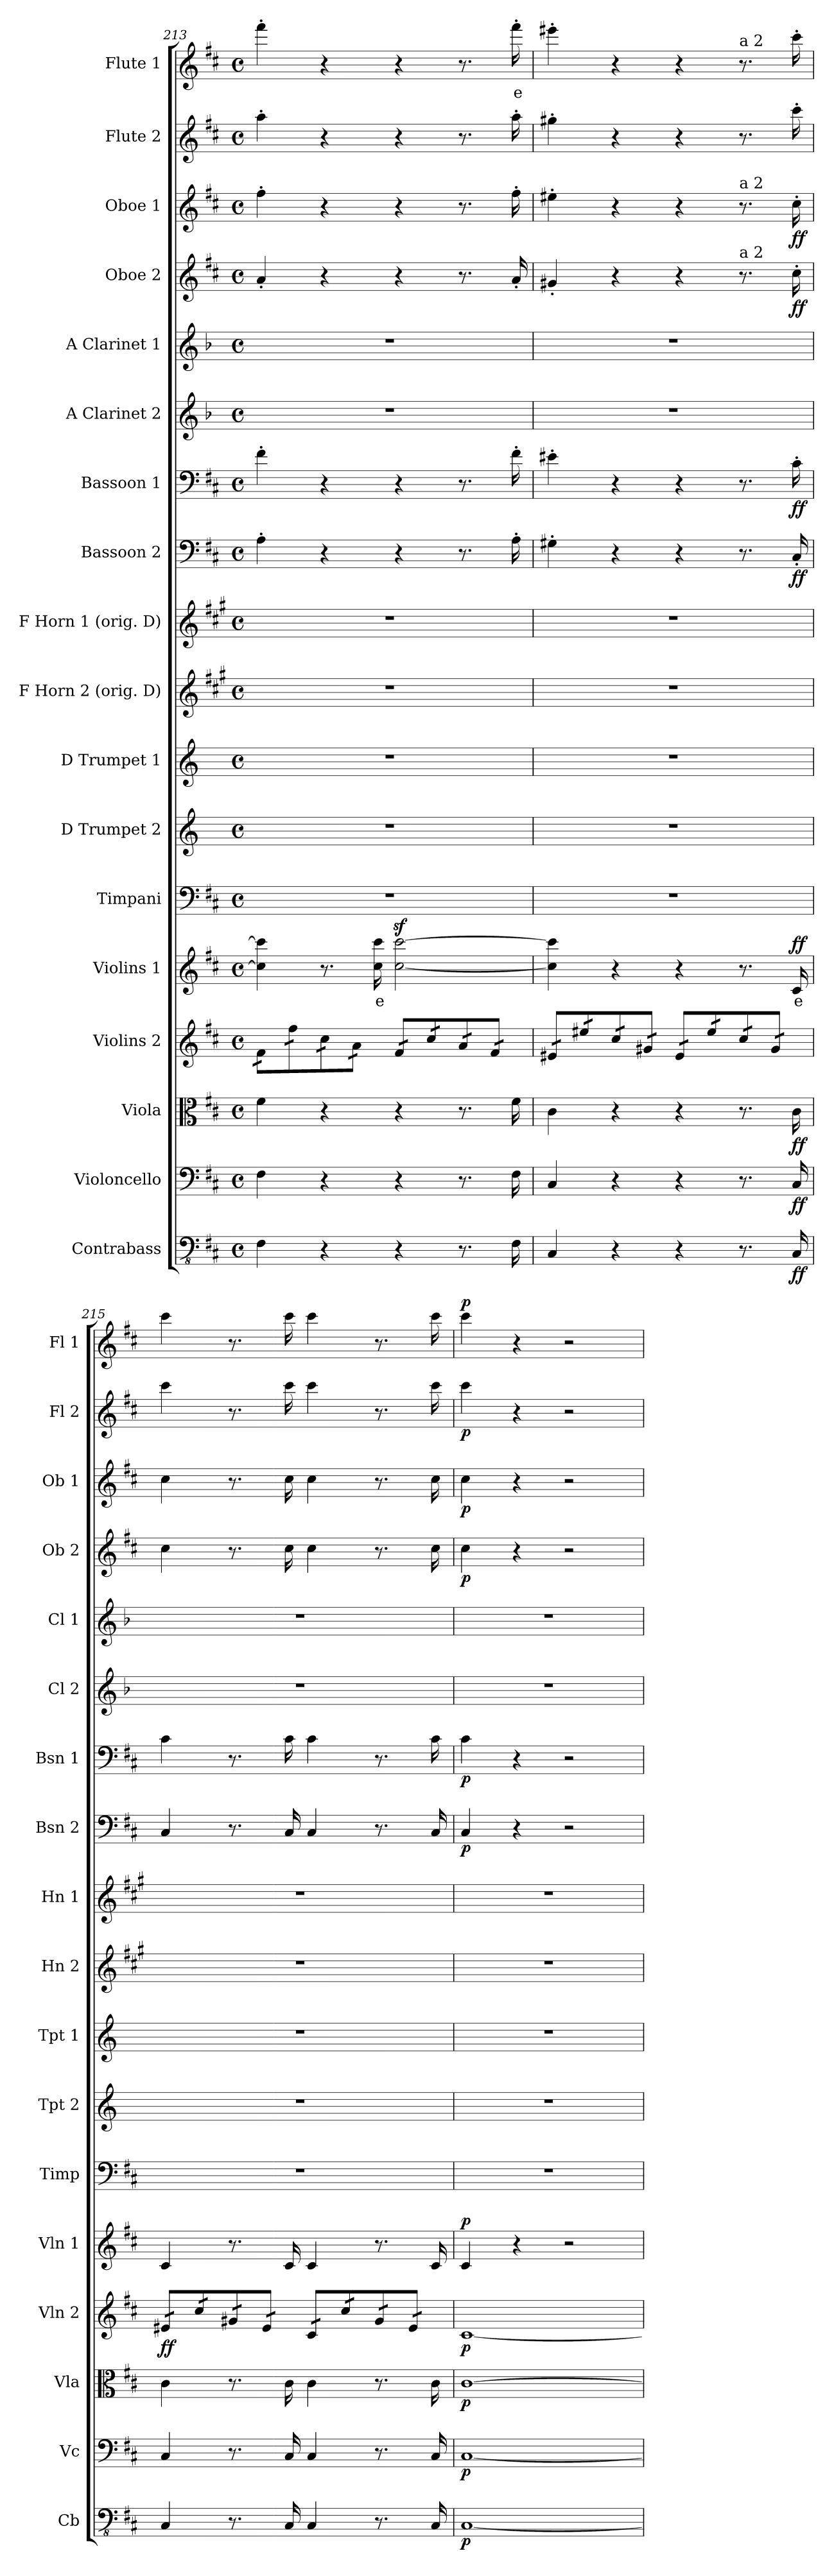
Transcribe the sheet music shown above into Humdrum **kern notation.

**kern	**dynam	**kern	**dynam	**kern	**dynam	**kern	**dynam	**kern	**text	**dynam	**kern	**kern	**kern	**kern	**kern	**kern	**dynam	**kern	**dynam	**kern	**kern	**kern	**dynam	**kern	**dynam	**kern	**dynam	**kern	**text	**dynam
*part18	*part18	*part17	*part17	*part16	*part16	*part15	*part15	*part14	*part14	*part14	*part13	*part12	*part11	*part10	*part9	*part8	*part8	*part7	*part7	*part6	*part5	*part4	*part4	*part3	*part3	*part2	*part2	*part1	*part1	*part1
*staff18	*staff18	*staff17	*staff17	*staff16	*staff16	*staff15	*staff15	*staff14	*staff14	*staff14	*staff13	*staff12	*staff11	*staff10	*staff9	*staff8	*staff8	*staff7	*staff7	*staff6	*staff5	*staff4	*staff4	*staff3	*staff3	*staff2	*staff2	*staff1	*staff1	*staff1
*I"Contrabass	*	*I"Violoncello	*	*I"Viola	*	*I"Violins 2	*	*I"Violins 1	*	*	*I"Timpani	*I"D Trumpet 2	*I"D Trumpet 1	*I"F Horn 2 (orig.  D)	*I"F Horn 1 (orig.  D)	*I"Bassoon 2	*	*I"Bassoon 1	*	*I"A Clarinet 2	*I"A Clarinet 1	*I"Oboe 2	*	*I"Oboe 1	*	*I"Flute 2	*	*I"Flute 1	*	*
*I'Cb	*	*I'Vc	*	*I'Vla	*	*I'Vln 2	*	*I'Vln 1	*	*	*I'Timp	*I'Tpt 2	*I'Tpt 1	*I'Hn 2	*I'Hn 1	*I'Bsn 2	*	*I'Bsn 1	*	*I'Cl 2	*I'Cl 1	*I'Ob 2	*	*I'Ob 1	*	*I'Fl 2	*	*I'Fl 1	*	*
*clefFv4	*	*clefF4	*	*clefC3	*	*clefG2	*	*clefG2	*	*	*clefF4	*clefG2	*clefG2	*clefG2	*clefG2	*clefF4	*	*clefF4	*	*clefG2	*clefG2	*clefG2	*	*clefG2	*	*clefG2	*	*clefG2	*	*
*	*	*	*	*	*	*	*	*	*	*	*	*ITrd-1c-2	*ITrd-1c-2	*ITrd4c7	*ITrd4c7	*	*	*	*	*ITrd2c3	*ITrd2c3	*	*	*	*	*	*	*	*	*
*k[f#c#]	*	*k[f#c#]	*	*k[f#c#]	*	*k[f#c#]	*	*k[f#c#]	*	*	*k[f#c#]	*k[f#c#]	*k[f#c#]	*k[f#c#]	*k[f#c#]	*k[f#c#]	*	*k[f#c#]	*	*k[f#c#]	*k[f#c#]	*k[f#c#]	*	*k[f#c#]	*	*k[f#c#]	*	*k[f#c#]	*	*
*M4/4	*	*M4/4	*	*M4/4	*	*M4/4	*	*M4/4	*	*	*M4/4	*M4/4	*M4/4	*M4/4	*M4/4	*M4/4	*	*M4/4	*	*M4/4	*M4/4	*M4/4	*	*M4/4	*	*M4/4	*	*M4/4	*	*
*met(c)	*	*met(c)	*	*met(c)	*	*met(c)	*	*met(c)	*	*	*met(c)	*met(c)	*met(c)	*met(c)	*met(c)	*met(c)	*	*met(c)	*	*met(c)	*met(c)	*met(c)	*	*met(c)	*	*met(c)	*	*met(c)	*	*
=213	=213	=213	=213	=213	=213	=213	=213	=213	=213	=213	=213	=213	=213	=213	=213	=213	=213	=213	=213	=213	=213	=213	=213	=213	=213	=213	=213	=213	=213	=213
*	*	*	*	*	*	*tremolo	*	*	*	*	*	*	*	*	*	*	*	*	*	*	*	*	*	*	*	*	*	*	*	*
4FF#\	.	4F#\	.	4f#\	.	16f#\LL	.	4cc#\] 4ccc#\]	.	.	1r	1r	1r	1r	1r	4A'\	.	4f#'\	.	1r	1r	4a'/	.	4ff#'\	.	4aa'\	.	4fff#'\	.	.
.	.	.	.	.	.	16f#\	.	.	.	.	.	.	.	.	.	.	.	.	.	.	.	.	.	.	.	.	.	.	.	.
.	.	.	.	.	.	16ff#\	.	.	.	.	.	.	.	.	.	.	.	.	.	.	.	.	.	.	.	.	.	.	.	.
.	.	.	.	.	.	16ff#\	.	.	.	.	.	.	.	.	.	.	.	.	.	.	.	.	.	.	.	.	.	.	.	.
4r	.	4r	.	4r	.	16cc#\	.	8.r	.	.	.	.	.	.	.	4r	.	4r	.	.	.	4r	.	4r	.	4r	.	4r	.	.
.	.	.	.	.	.	16cc#\	.	.	.	.	.	.	.	.	.	.	.	.	.	.	.	.	.	.	.	.	.	.	.	.
.	.	.	.	.	.	16a\	.	.	.	.	.	.	.	.	.	.	.	.	.	.	.	.	.	.	.	.	.	.	.	.
!	!	!	!	!	!	!	!	!	!LO:LY:b:color=#FF0000	!	!	!	!	!	!	!	!	!	!	!	!	!	!	!	!	!	!	!	!	!
.	.	.	.	.	.	16a\JJ	.	16cc#\ 16ccc#\	e	.	.	.	.	.	.	.	.	.	.	.	.	.	.	.	.	.	.	.	.	.
4r	.	4r	.	4r	.	16f#/LL	.	[2cc#\z< [2ccc#\z<	.	.	.	.	.	.	.	4r	.	4r	.	.	.	4r	.	4r	.	4r	.	4r	.	.
.	.	.	.	.	.	16f#/	.	.	.	.	.	.	.	.	.	.	.	.	.	.	.	.	.	.	.	.	.	.	.	.
.	.	.	.	.	.	16cc#/	.	.	.	.	.	.	.	.	.	.	.	.	.	.	.	.	.	.	.	.	.	.	.	.
.	.	.	.	.	.	16cc#/	.	.	.	.	.	.	.	.	.	.	.	.	.	.	.	.	.	.	.	.	.	.	.	.
8.r	.	8.r	.	8.r	.	16a/	.	.	.	.	.	.	.	.	.	8.r	.	8.r	.	.	.	8.r	.	8.r	.	8.r	.	8.r	.	.
.	.	.	.	.	.	16a/	.	.	.	.	.	.	.	.	.	.	.	.	.	.	.	.	.	.	.	.	.	.	.	.
.	.	.	.	.	.	16f#/	.	.	.	.	.	.	.	.	.	.	.	.	.	.	.	.	.	.	.	.	.	.	.	.
!	!	!	!	!	!	!	!	!	!	!	!	!	!	!	!	!	!	!	!	!	!	!	!	!	!	!	!	!	!LO:LY:b:color=#FF0000	!
16FF#\	.	16F#\	.	16f#\	.	16f#/JJ	.	.	.	.	.	.	.	.	.	16A'\	.	16f#'\	.	.	.	16a'/	.	16ff#'\	.	16aa'\	.	16fff#'\	e	.
=214	=214	=214	=214	=214	=214	=214	=214	=214	=214	=214	=214	=214	=214	=214	=214	=214	=214	=214	=214	=214	=214	=214	=214	=214	=214	=214	=214	=214	=214	=214
4CC#/	.	4C#/	.	4c#\	.	16e#X/LL	.	4cc#\] 4ccc#\]	.	.	1r	1r	1r	1r	1r	4G#X'\	.	4e#X'\	.	1r	1r	4g#X'/	.	4ee#X'\	.	4gg#X'\	.	4eee#X'\	.	.
.	.	.	.	.	.	16e#X/	.	.	.	.	.	.	.	.	.	.	.	.	.	.	.	.	.	.	.	.	.	.	.	.
.	.	.	.	.	.	16ee#X/	.	.	.	.	.	.	.	.	.	.	.	.	.	.	.	.	.	.	.	.	.	.	.	.
.	.	.	.	.	.	16ee#X/	.	.	.	.	.	.	.	.	.	.	.	.	.	.	.	.	.	.	.	.	.	.	.	.
4r	.	4r	.	4r	.	16cc#/	.	4r	.	.	.	.	.	.	.	4r	.	4r	.	.	.	4r	.	4r	.	4r	.	4r	.	.
.	.	.	.	.	.	16cc#/	.	.	.	.	.	.	.	.	.	.	.	.	.	.	.	.	.	.	.	.	.	.	.	.
.	.	.	.	.	.	16g#X/	.	.	.	.	.	.	.	.	.	.	.	.	.	.	.	.	.	.	.	.	.	.	.	.
.	.	.	.	.	.	16g#X/JJ	.	.	.	.	.	.	.	.	.	.	.	.	.	.	.	.	.	.	.	.	.	.	.	.
4r	.	4r	.	4r	.	16e#/LL	.	4r	.	.	.	.	.	.	.	4r	.	4r	.	.	.	4r	.	4r	.	4r	.	4r	.	.
.	.	.	.	.	.	16e#/	.	.	.	.	.	.	.	.	.	.	.	.	.	.	.	.	.	.	.	.	.	.	.	.
.	.	.	.	.	.	16ee#/	.	.	.	.	.	.	.	.	.	.	.	.	.	.	.	.	.	.	.	.	.	.	.	.
.	.	.	.	.	.	16ee#/	.	.	.	.	.	.	.	.	.	.	.	.	.	.	.	.	.	.	.	.	.	.	.	.
!	!	!	!	!	!	!	!	!	!	!	!	!	!	!	!	!	!	!	!	!	!	!	!	!	!	!	!	!LO:TX:a:t=a 2	!	!
!	!	!	!	!	!	!	!	!	!	!	!	!	!	!	!	!	!	!	!	!	!	!	!	!LO:TX:a:t=a 2	!	!	!	!	!	!
!	!	!	!	!	!	!	!	!	!	!	!	!	!	!	!	!	!	!	!	!	!	!LO:TX:a:t=a 2	!	!	!	!	!	!	!	!
8.r	.	8.r	.	8.r	.	16cc#/	.	8.r	.	.	.	.	.	.	.	8.r	.	8.r	.	.	.	8.r	.	8.r	.	8.r	.	8.r	.	.
.	.	.	.	.	.	16cc#/	.	.	.	.	.	.	.	.	.	.	.	.	.	.	.	.	.	.	.	.	.	.	.	.
.	.	.	.	.	.	16g#/	.	.	.	.	.	.	.	.	.	.	.	.	.	.	.	.	.	.	.	.	.	.	.	.
!	!LO:DY:b	!	!LO:DY:b	!	!LO:DY:b	!	!	!	!LO:LY:b:color=#FF0000	!LO:DY:b	!	!	!	!	!	!	!LO:DY:b	!	!LO:DY:b	!	!	!	!LO:DY:b	!	!LO:DY:b	!	!	!	!	!
16CC#/	ff	16C#/	ff	16c#\	ff	16g#/JJ	.	16c#/	e	ff	.	.	.	.	.	16C#'/	ff	16c#'\	ff	.	.	16cc#'\	ff	16cc#'\	ff	16ccc#'\	.	16ccc#'\	.	.
=215	=215	=215	=215	=215	=215	=215	=215	=215	=215	=215	=215	=215	=215	=215	=215	=215	=215	=215	=215	=215	=215	=215	=215	=215	=215	=215	=215	=215	=215	=215
!	!	!	!	!	!	!	!LO:DY:b	!	!	!	!	!	!	!	!	!	!	!	!	!	!	!	!	!	!	!	!	!	!	!
4CC#/	.	4C#/	.	4c#\	.	16e#X/LL	ff	4c#/	.	.	1r	1r	1r	1r	1r	4C#/	.	4c#\	.	1r	1r	4cc#\	.	4cc#\	.	4ccc#\	.	4ccc#\	.	.
.	.	.	.	.	.	16e#X/	.	.	.	.	.	.	.	.	.	.	.	.	.	.	.	.	.	.	.	.	.	.	.	.
.	.	.	.	.	.	16cc#/	.	.	.	.	.	.	.	.	.	.	.	.	.	.	.	.	.	.	.	.	.	.	.	.
.	.	.	.	.	.	16cc#/	.	.	.	.	.	.	.	.	.	.	.	.	.	.	.	.	.	.	.	.	.	.	.	.
8.r	.	8.r	.	8.r	.	16g#X/	.	8.r	.	.	.	.	.	.	.	8.r	.	8.r	.	.	.	8.r	.	8.r	.	8.r	.	8.r	.	.
.	.	.	.	.	.	16g#X/	.	.	.	.	.	.	.	.	.	.	.	.	.	.	.	.	.	.	.	.	.	.	.	.
.	.	.	.	.	.	16e#/	.	.	.	.	.	.	.	.	.	.	.	.	.	.	.	.	.	.	.	.	.	.	.	.
16CC#/	.	16C#/	.	16c#\	.	16e#/JJ	.	16c#/	.	.	.	.	.	.	.	16C#/	.	16c#\	.	.	.	16cc#\	.	16cc#\	.	16ccc#\	.	16ccc#\	.	.
4CC#/	.	4C#/	.	4c#\	.	16c#/LL	.	4c#/	.	.	.	.	.	.	.	4C#/	.	4c#\	.	.	.	4cc#\	.	4cc#\	.	4ccc#\	.	4ccc#\	.	.
.	.	.	.	.	.	16c#/	.	.	.	.	.	.	.	.	.	.	.	.	.	.	.	.	.	.	.	.	.	.	.	.
.	.	.	.	.	.	16cc#/	.	.	.	.	.	.	.	.	.	.	.	.	.	.	.	.	.	.	.	.	.	.	.	.
.	.	.	.	.	.	16cc#/	.	.	.	.	.	.	.	.	.	.	.	.	.	.	.	.	.	.	.	.	.	.	.	.
8.r	.	8.r	.	8.r	.	16g#/	.	8.r	.	.	.	.	.	.	.	8.r	.	8.r	.	.	.	8.r	.	8.r	.	8.r	.	8.r	.	.
.	.	.	.	.	.	16g#/	.	.	.	.	.	.	.	.	.	.	.	.	.	.	.	.	.	.	.	.	.	.	.	.
.	.	.	.	.	.	16e#/	.	.	.	.	.	.	.	.	.	.	.	.	.	.	.	.	.	.	.	.	.	.	.	.
16CC#/	.	16C#/	.	16c#\	.	16e#/JJ	.	16c#/	.	.	.	.	.	.	.	16C#/	.	16c#\	.	.	.	16cc#\	.	16cc#\	.	16ccc#\	.	16ccc#\	.	.
*	*	*	*	*	*	*Xtremolo	*	*	*	*	*	*	*	*	*	*	*	*	*	*	*	*	*	*	*	*	*	*	*	*
=216	=216	=216	=216	=216	=216	=216	=216	=216	=216	=216	=216	=216	=216	=216	=216	=216	=216	=216	=216	=216	=216	=216	=216	=216	=216	=216	=216	=216	=216	=216
!	!LO:DY:b	!	!LO:DY:b	!	!LO:DY:b	!	!LO:DY:b	!	!	!LO:DY:b	!	!	!	!	!	!	!LO:DY:b	!	!LO:DY:b	!	!	!	!LO:DY:b	!	!LO:DY:b	!	!LO:DY:b	!	!	!LO:DY:b
[1CC#	p	[1C#	p	[1c#	p	[1c#	p	4c#/	.	p	1r	1r	1r	1r	1r	4C#/	p	4c#\	p	1r	1r	4cc#\	p	4cc#\	p	4ccc#\	p	4ccc#\	.	p
.	.	.	.	.	.	.	.	4r	.	.	.	.	.	.	.	4r	.	4r	.	.	.	4r	.	4r	.	4r	.	4r	.	.
.	.	.	.	.	.	.	.	2r	.	.	.	.	.	.	.	2r	.	2r	.	.	.	2r	.	2r	.	2r	.	2r	.	.
=	=	=	=	=	=	=	=	=	=	=	=	=	=	=	=	=	=	=	=	=	=	=	=	=	=	=	=	=	=	=
*-	*-	*-	*-	*-	*-	*-	*-	*-	*-	*-	*-	*-	*-	*-	*-	*-	*-	*-	*-	*-	*-	*-	*-	*-	*-	*-	*-	*-	*-	*-
